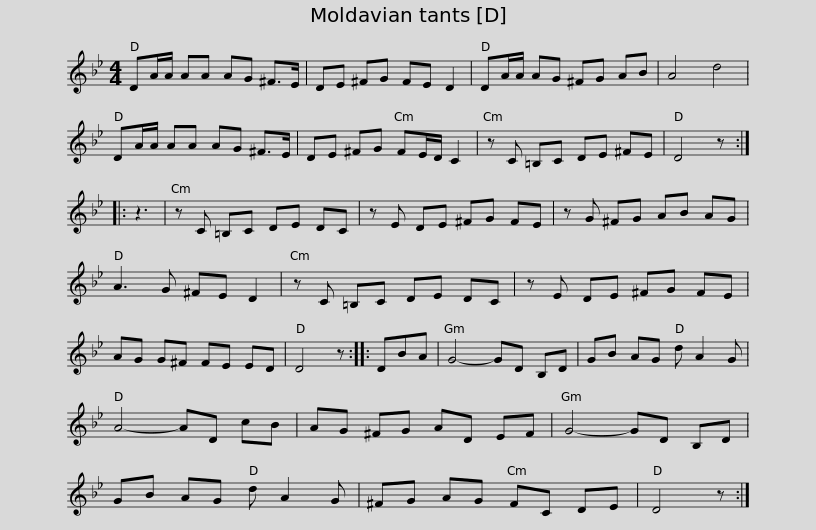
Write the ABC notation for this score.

X:1
L:1/8
M:4/4
I:linebreak $
K:Bb
V:1 treble
V:1
 DA/A/ AA AG ^F>E | DE ^FG FE D2 | DA/A/ AG ^FG AB | A4 d4 | DA/A/ AA AG ^F>E |$ %5
 DE ^FG FE/D/ C2 | z C =B,C DE ^FE | D4 z :: z3 | z C =B,C DE DC | %10
 z E DE ^FG FE |$ z G ^FG AB AG | A3 G ^FE D2 | z C =B,C DE DC | z E DE ^FG FE | %15
 AG G^F FE ED |$ D4 z :: DBA | G4- GD B,D | GB AG d A2 G | %20
 A4- AD cB | AG ^FG AD EF | G4- GD B,D |$ GB AG d A2 G | ^FG AG FC DE | %25
 D4 z :| %26
